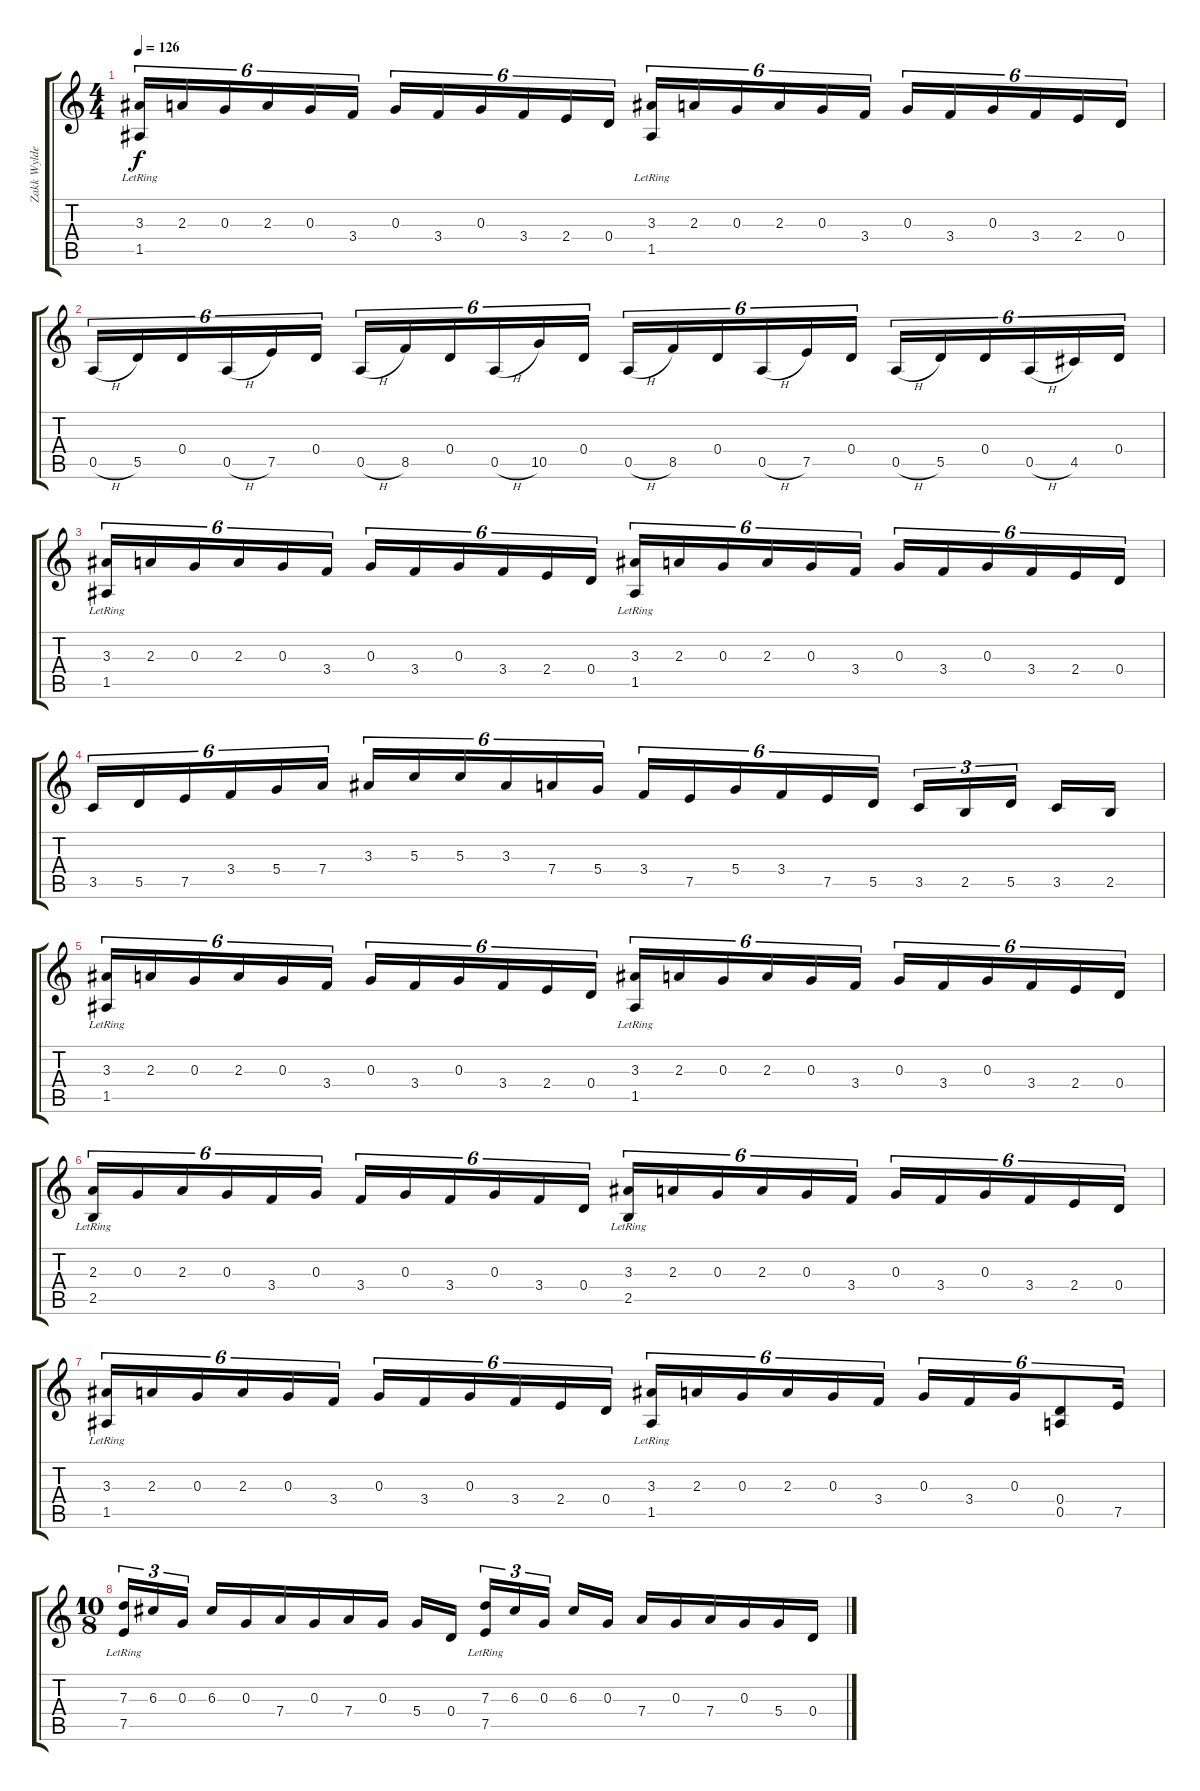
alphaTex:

\track ("Zakk Wylde" "Zakk Wylde") {instrument overdrivenguitar}
\staff {score tabs}
\tuning (E4 B3 G3 D3 A2 D2) {hide}
\ts (4 4)
\tempo 126
\clef g2
\ks c
(3.3 1.5{lr}).16{tu (6 4) dy f} 2.3.16{tu (6 4)} 0.3.16{tu (6 4)} 2.3.16{tu (6 4)} 0.3.16{tu (6 4)} 3.4.16{tu (6 4)} 0.3.16{tu (6 4)} 3.4.16{tu (6 4)} 0.3.16{tu (6 4)} 3.4.16{tu (6 4)} 2.4.16{tu (6 4)} 0.4.16{tu (6 4)} (3.3 1.5{lr}).16{tu (6 4)} 2.3.16{tu (6 4)} 0.3.16{tu (6 4)} 2.3.16{tu (6 4)} 0.3.16{tu (6 4)} 3.4.16{tu (6 4)} 0.3.16{tu (6 4)} 3.4.16{tu (6 4)} 0.3.16{tu (6 4)} 3.4.16{tu (6 4)} 2.4.16{tu (6 4)} 0.4.16{tu (6 4)} |
0.5{h}.16{tu (6 4)} 5.5.16{tu (6 4)} 0.4.16{tu (6 4)} 0.5{h}.16{tu (6 4)} 7.5.16{tu (6 4)} 0.4.16{tu (6 4)} 0.5{h}.16{tu (6 4)} 8.5.16{tu (6 4)} 0.4.16{tu (6 4)} 0.5{h}.16{tu (6 4)} 10.5.16{tu (6 4)} 0.4.16{tu (6 4)} 0.5{h}.16{tu (6 4)} 8.5.16{tu (6 4)} 0.4.16{tu (6 4)} 0.5{h}.16{tu (6 4)} 7.5.16{tu (6 4)} 0.4.16{tu (6 4)} 0.5{h}.16{tu (6 4)} 5.5.16{tu (6 4)} 0.4.16{tu (6 4)} 0.5{h}.16{tu (6 4)} 4.5.16{tu (6 4)} 0.4.16{tu (6 4)} |
(3.3 1.5{lr}).16{tu (6 4)} 2.3.16{tu (6 4)} 0.3.16{tu (6 4)} 2.3.16{tu (6 4)} 0.3.16{tu (6 4)} 3.4.16{tu (6 4)} 0.3.16{tu (6 4)} 3.4.16{tu (6 4)} 0.3.16{tu (6 4)} 3.4.16{tu (6 4)} 2.4.16{tu (6 4)} 0.4.16{tu (6 4)} (3.3 1.5{lr}).16{tu (6 4)} 2.3.16{tu (6 4)} 0.3.16{tu (6 4)} 2.3.16{tu (6 4)} 0.3.16{tu (6 4)} 3.4.16{tu (6 4)} 0.3.16{tu (6 4)} 3.4.16{tu (6 4)} 0.3.16{tu (6 4)} 3.4.16{tu (6 4)} 2.4.16{tu (6 4)} 0.4.16{tu (6 4)} |
3.5.16{tu (6 4)} 5.5.16{tu (6 4)} 7.5.16{tu (6 4)} 3.4.16{tu (6 4)} 5.4.16{tu (6 4)} 7.4.16{tu (6 4)} 3.3.16{tu (6 4)} 5.3.16{tu (6 4)} 5.3.16{tu (6 4)} 3.3.16{tu (6 4)} 7.4.16{tu (6 4)} 5.4.16{tu (6 4)} 3.4.16{tu (6 4)} 7.5.16{tu (6 4)} 5.4.16{tu (6 4)} 3.4.16{tu (6 4)} 7.5.16{tu (6 4)} 5.5.16{tu (6 4)} 3.5.16{tu (3 2)} 2.5.16{tu (3 2)} 5.5.16{tu (3 2)} 3.5.16 2.5.16 |
(3.3 1.5{lr}).16{tu (6 4)} 2.3.16{tu (6 4)} 0.3.16{tu (6 4)} 2.3.16{tu (6 4)} 0.3.16{tu (6 4)} 3.4.16{tu (6 4)} 0.3.16{tu (6 4)} 3.4.16{tu (6 4)} 0.3.16{tu (6 4)} 3.4.16{tu (6 4)} 2.4.16{tu (6 4)} 0.4.16{tu (6 4)} (3.3 1.5{lr}).16{tu (6 4)} 2.3.16{tu (6 4)} 0.3.16{tu (6 4)} 2.3.16{tu (6 4)} 0.3.16{tu (6 4)} 3.4.16{tu (6 4)} 0.3.16{tu (6 4)} 3.4.16{tu (6 4)} 0.3.16{tu (6 4)} 3.4.16{tu (6 4)} 2.4.16{tu (6 4)} 0.4.16{tu (6 4)} |
(2.3 2.5{lr}).16{tu (6 4)} 0.3.16{tu (6 4)} 2.3.16{tu (6 4)} 0.3.16{tu (6 4)} 3.4.16{tu (6 4)} 0.3.16{tu (6 4)} 3.4.16{tu (6 4)} 0.3.16{tu (6 4)} 3.4.16{tu (6 4)} 0.3.16{tu (6 4)} 3.4.16{tu (6 4)} 0.4.16{tu (6 4)} (3.3 2.5{lr}).16{tu (6 4)} 2.3.16{tu (6 4)} 0.3.16{tu (6 4)} 2.3.16{tu (6 4)} 0.3.16{tu (6 4)} 3.4.16{tu (6 4)} 0.3.16{tu (6 4)} 3.4.16{tu (6 4)} 0.3.16{tu (6 4)} 3.4.16{tu (6 4)} 2.4.16{tu (6 4)} 0.4.16{tu (6 4)} |
(3.3 1.5{lr}).16{tu (6 4)} 2.3.16{tu (6 4)} 0.3.16{tu (6 4)} 2.3.16{tu (6 4)} 0.3.16{tu (6 4)} 3.4.16{tu (6 4)} 0.3.16{tu (6 4)} 3.4.16{tu (6 4)} 0.3.16{tu (6 4)} 3.4.16{tu (6 4)} 2.4.16{tu (6 4)} 0.4.16{tu (6 4)} (3.3 1.5{lr}).16{tu (6 4)} 2.3.16{tu (6 4)} 0.3.16{tu (6 4)} 2.3.16{tu (6 4)} 0.3.16{tu (6 4)} 3.4.16{tu (6 4)} 0.3.16{tu (6 4)} 3.4.16{tu (6 4)} 0.3.16{tu (6 4)} (0.4 0.5).8{tu (6 4)} 7.5.16{tu (6 4)} |
\ts (10 8)
(7.3 7.5{lr}).16{tu (3 2)} 6.3.16{tu (3 2)} 0.3.16{tu (3 2)} 6.3.16 0.3.16 7.4.16 0.3.16 7.4.16 0.3.16 5.4.16 0.4.16 (7.3 7.5{lr}).16{tu (3 2)} 6.3.16{tu (3 2)} 0.3.16{tu (3 2)} 6.3.16 0.3.16 7.4.16 0.3.16 7.4.16 0.3.16 5.4.16 0.4.16
